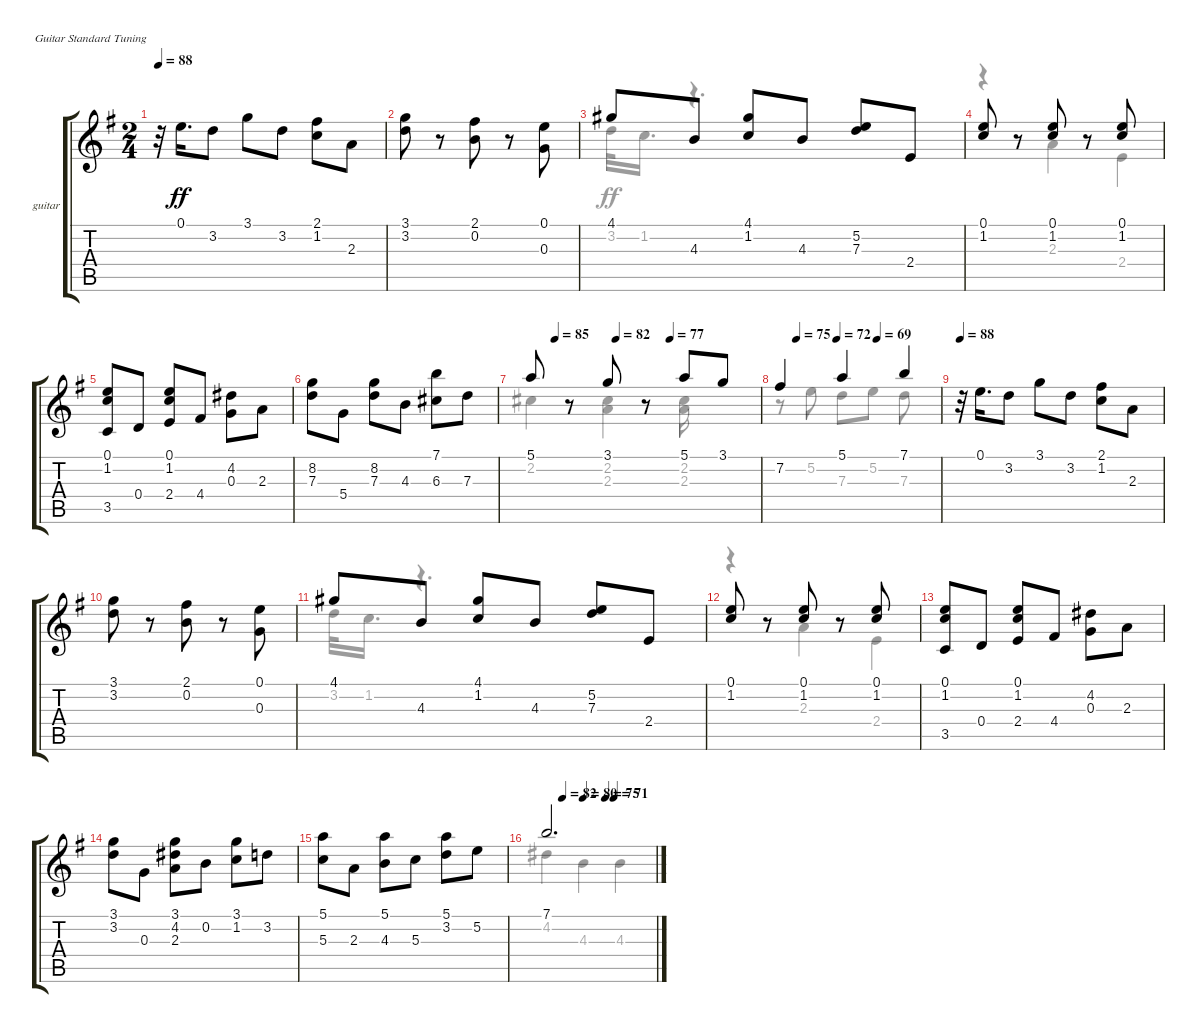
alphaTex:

\bracketExtendMode groupsimilarinstruments
\firstSystemTrackNameOrientation horizontal
\otherSystemsTrackNameOrientation horizontal
\track ("guitar" "guitar") {instrument acousticguitarsteel}
\staff {score tabs}
\tuning (E4 B3 G3 D3 A2 E2)
\voice
\ts (2 4)
\tempo 88
\clef g2
\ks g
r.32{dy ff} 0.1.16{d} 3.2.8 3.1.8 3.2.8 (2.1 1.2).8 2.3.8 |
(3.1 3.2).8 r.8 (2.1 0.2).8 r.8 (0.1 0.3).8 |
4.1.8 4.3.8 (4.1 1.2).8 4.3.8 (5.2 7.3).8 2.4.8 |
(0.1 1.2).8 r.8 (0.1 1.2).8 r.8 (0.1 1.2).8 |
(0.1 1.2 3.5).8 0.4.8 (0.1 1.2 2.4).8 4.4.8 (4.2 0.3).8 2.3.8 |
(8.2 7.3).8 5.4.8 (8.2 7.3).8 4.3.8 (7.1 6.3).8 7.3.8 |
\tempo (85 0.109375)
\tempo (82 0.375)
\tempo (77 0.609375)
5.1.8 r.8 3.1.8 r.8 5.1.8 3.1.8 |
\tempo (75 0.109375)
\tempo (72 0.359375)
\tempo (69 0.609375)
7.2.4 5.1.4 7.1.4 |
\tempo 88
r.32 0.1.16{d} 3.2.8 3.1.8 3.2.8 (2.1 1.2).8 2.3.8 |
(3.1 3.2).8 r.8 (2.1 0.2).8 r.8 (0.1 0.3).8 |
4.1.8 4.3.8 (4.1 1.2).8 4.3.8 (5.2 7.3).8 2.4.8 |
(0.1 1.2).8 r.8 (0.1 1.2).8 r.8 (0.1 1.2).8 |
(0.1 1.2 3.5).8 0.4.8 (0.1 1.2 2.4).8 4.4.8 (4.2 0.3).8 2.3.8 |
(3.1 3.2).8 0.3.8 (3.1 4.2 2.3).8 0.2.8 (3.1 1.2).8 3.2.8 |
(5.1 5.3).8 2.3.8 (5.1 4.3).8 5.3.8 (5.1 3.2).8 5.2.8 |
\tempo (82 0.15625)
\tempo (80 0.34375)
\tempo (75 0.546875)
\tempo (71 0.625)
7.1.2{d}
\voice
\clef g2
\ottava regular
\simile none
\ks g
|
|
3.2.32 1.2.16{d} r.4{d} |
r.4 2.3.4 2.4.4 |
|
|
2.2.4 (2.2 2.3).4 (2.2 2.3).16 |
r.8 5.2.8 7.3.8 5.2.8 7.3.8 |
|
|
3.2.32 1.2.16{d} r.4{d} |
r.4 2.3.4 2.4.4 |
|
|
|
4.2.4 4.3.4 4.3.4
